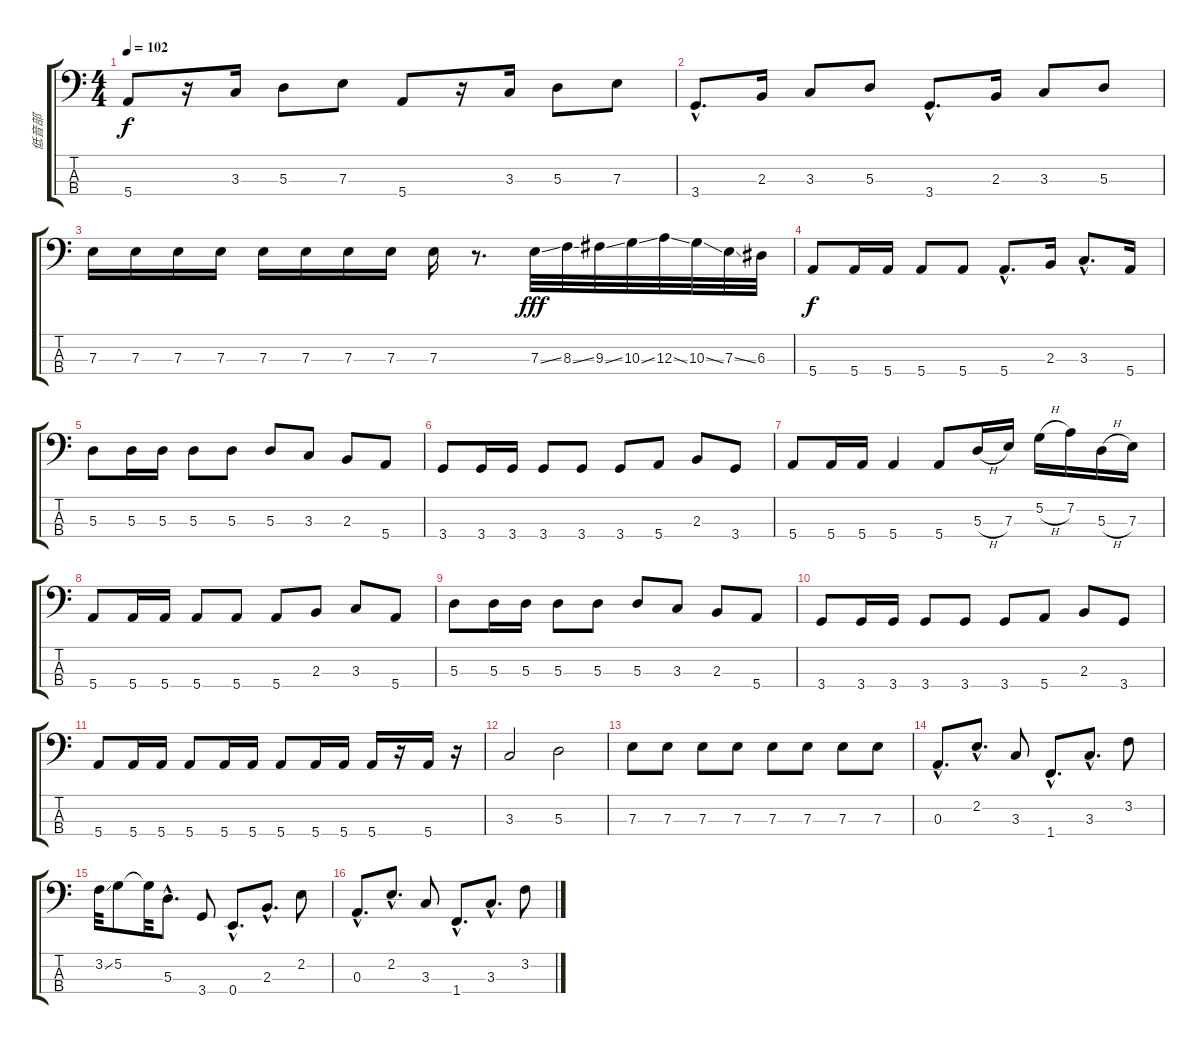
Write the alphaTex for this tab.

\track ("低音部" "低音部") {instrument electricbassfinger}
\staff {score tabs}
\tuning (G2 D2 A1 E1) {hide}
\ts (4 4)
\tempo 102
\clef f4
\ks c
5.4.8{dy f} r.16 3.3.16 5.3.8 7.3.8 5.4.8 r.16 3.3.16 5.3.8 7.3.8 |
3.4{hac}.8{d} 2.3.16 3.3.8 5.3.8 3.4{hac}.8{d} 2.3.16 3.3.8 5.3.8 |
7.3.16 7.3.16 7.3.16 7.3.16 7.3.16 7.3.16 7.3.16 7.3.16 7.3.16 r.8{d} 7.3{ss}.32{dy fff} 8.3{ss}.32 9.3{ss}.32 10.3{ss}.32 12.3{ss}.32 10.3{ss}.32 7.3{ss}.32 6.3.32 |
5.4.8{dy f} 5.4.16 5.4.16 5.4.8 5.4.8 5.4{hac}.8{d} 2.3.16 3.3{hac}.8{d} 5.4.16 |
5.3.8 5.3.16 5.3.16 5.3.8 5.3.8 5.3.8 3.3.8 2.3.8 5.4.8 |
3.4.8 3.4.16 3.4.16 3.4.8 3.4.8 3.4.8 5.4.8 2.3.8 3.4.8 |
5.4.8 5.4.16 5.4.16 5.4.4 5.4.8 5.3{h}.16 7.3.16 5.2{h}.16 7.2.16 5.3{h}.16 7.3.16 |
5.4.8 5.4.16 5.4.16 5.4.8 5.4.8 5.4.8 2.3.8 3.3.8 5.4.8 |
5.3.8 5.3.16 5.3.16 5.3.8 5.3.8 5.3.8 3.3.8 2.3.8 5.4.8 |
3.4.8 3.4.16 3.4.16 3.4.8 3.4.8 3.4.8 5.4.8 2.3.8 3.4.8 |
5.4.8 5.4.16 5.4.16 5.4.8 5.4.16 5.4.16 5.4.8 5.4.16 5.4.16 5.4.16 r.16 5.4.16 r.16 |
3.3.2 5.3.2 |
7.3.8 7.3.8 7.3.8 7.3.8 7.3.8 7.3.8 7.3.8 7.3.8 |
0.3{hac}.8{d} 2.2{hac}.8{d} 3.3.8 1.4{hac}.8{d} 3.3{hac}.8{d} 3.2.8 |
3.2{ss}.32 5.2.8 5.2{t}.32 5.3{hac}.8{d} 3.4.8 0.4{hac}.8{d} 2.3{hac}.8{d} 2.2.8 |
0.3{hac}.8{d} 2.2{hac}.8{d} 3.3.8 1.4{hac}.8{d} 3.3{hac}.8{d} 3.2.8
